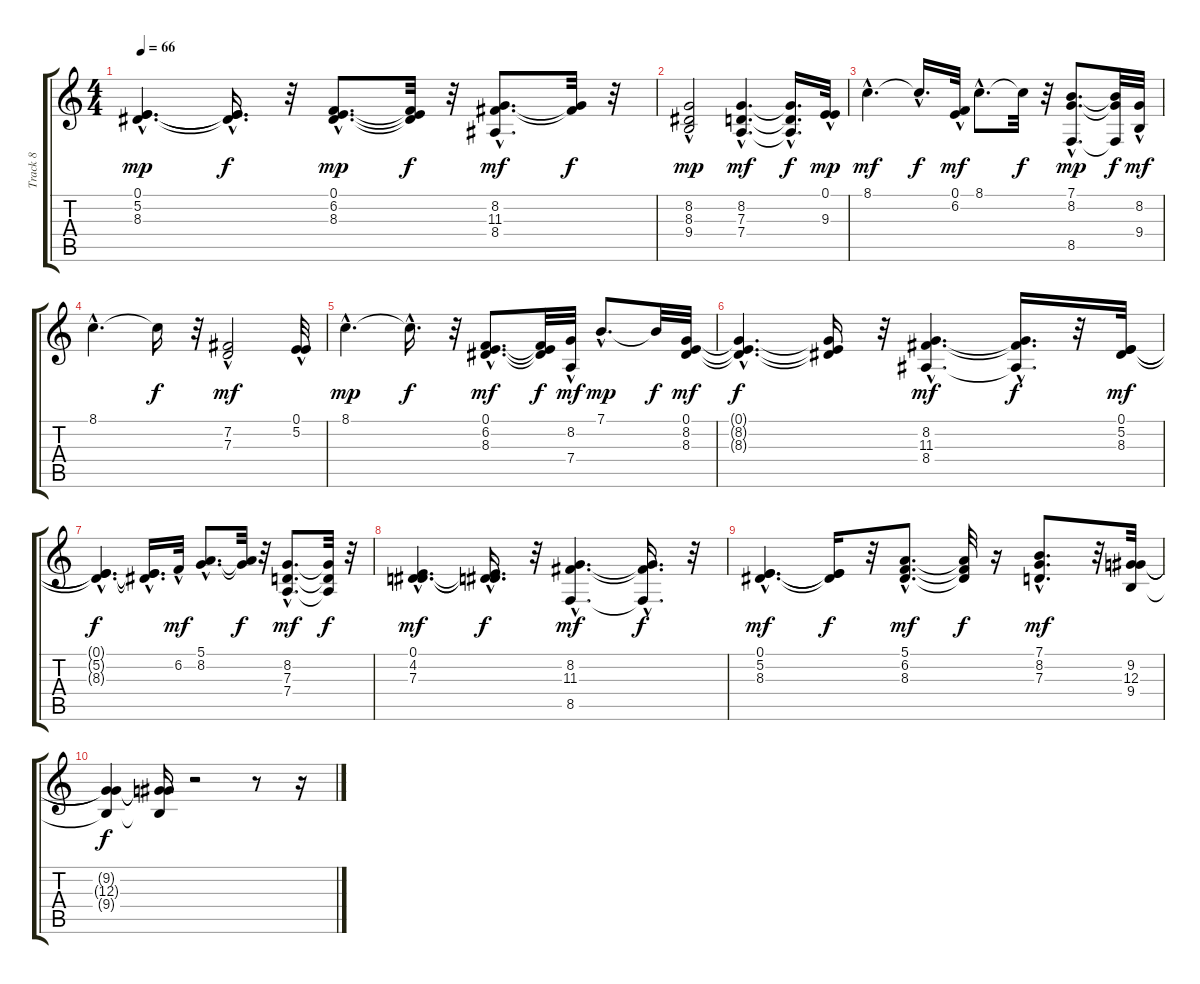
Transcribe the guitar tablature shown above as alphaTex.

\track ("Track 8" "Track 8") {instrument pad2warm}
\staff {score tabs}
\tuning (E4 B3 G3 D3 A2 E2) {hide}
\ts (4 4)
\tempo 66
\clef g2
\ks c
(0.1{hac} 5.2{hac} 8.3{hac}).4{d dy mp} (0.1{hac t} 5.2{hac t} 8.3{hac t}).16{d dy f} r.32 (0.1{hac} 6.2{hac} 8.3{hac}).8{d dy mp} (0.1{t} 6.2{t} 8.3{t}).32{dy f} r.32 (8.2{hac} 11.3{hac} 8.4{hac}).8{d dy mf} (8.2{t} 11.3{t}).32{dy f} r.32 |
(8.2 8.3 9.4{hac}).2{dy mp} (8.2{hac} 7.3{hac} 7.4{hac}).4{d dy mf} (8.2{hac t} 7.3{hac t} 7.4{t}).16{d dy f} (0.1{hac} 9.3{hac}).32{dy mp} |
8.1{hac}.4{d dy mf} 8.1{hac t}.16{d dy f} (0.1{hac} 6.2{hac}).32{dy mf} 8.1{hac}.8{d} 8.1{t}.32{dy f} r.32 (7.1{hac} 8.2{hac} 8.5{hac}).8{d dy mp} (7.1{t} 8.2{t} 8.5{t}).32{dy f} (8.2{hac} 9.4{hac}).32{dy mf} |
8.1{hac}.4{d} 8.1{t}.16{dy f} r.32 (7.2 7.3{hac}).2{dy mf} (0.1{hac} 5.2).32 |
8.1{hac}.4{d dy mp} 8.1{hac t}.16{d dy f} r.32 (0.1{hac} 6.2{hac} 8.3{hac}).8{d dy mf} (0.1{t} 6.2{t} 8.3{t}).32{dy f} (8.2{hac} 7.4{hac}).32{dy mf} 7.1{hac}.8{d dy mp} 7.1{t}.32{dy f} (0.1 8.2 8.3).32{dy mf} |
(0.1{hac t} 8.2{hac t} 8.3{hac t}).4{d dy f} (0.1{t} 8.2{t} 8.3{t}).16 r.32 (8.2{hac} 11.3{hac} 8.4{hac}).4{d dy mf} (8.2{hac t} 11.3{hac t} 8.4{t}).16{d dy f} r.32 (0.1 5.2 8.3).32{dy mf} |
(0.1{hac t} 5.2{hac t} 8.3{hac t}).4{d dy f} (0.1{hac t} 5.2{t} 8.3{t}).16{d} 6.2{hac}.32{dy mf} (5.1{hac} 8.2{hac}).8{d} (5.1{t} 8.2{t}).32{dy f} r.32 (8.2{hac} 7.3{hac} 7.4{hac}).8{d dy mf} (8.2{t} 7.3{t} 7.4{t}).32{dy f} r.32 |
(0.1{hac} 4.2{hac} 7.3{hac}).4{d dy mf} (0.1{hac t} 4.2{hac t} 7.3{hac t}).16{d dy f} r.32 (8.2{hac} 11.3{hac} 8.5{hac}).4{d dy mf} (8.2{hac t} 11.3{hac t} 8.5{t}).16{d dy f} r.32 |
(0.1{hac} 5.2{hac} 8.3{hac}).4{d dy mf} (0.1{t} 5.2{t} 8.3{t}).16{dy f} r.32 (5.1{hac} 6.2{hac} 8.3{hac}).8{d dy mf} (5.1{t} 6.2{t} 8.3{t}).32{dy f} r.16 (7.1{hac} 8.2{hac} 7.3{hac}).8{d dy mf} r.32 (9.2 12.3 9.4).32 |
(9.2{t} 12.3{t} 9.4{t}).4{dy f} (9.2{t} 12.3{t} 9.4{t}).16 r.2 r.8 r.16
